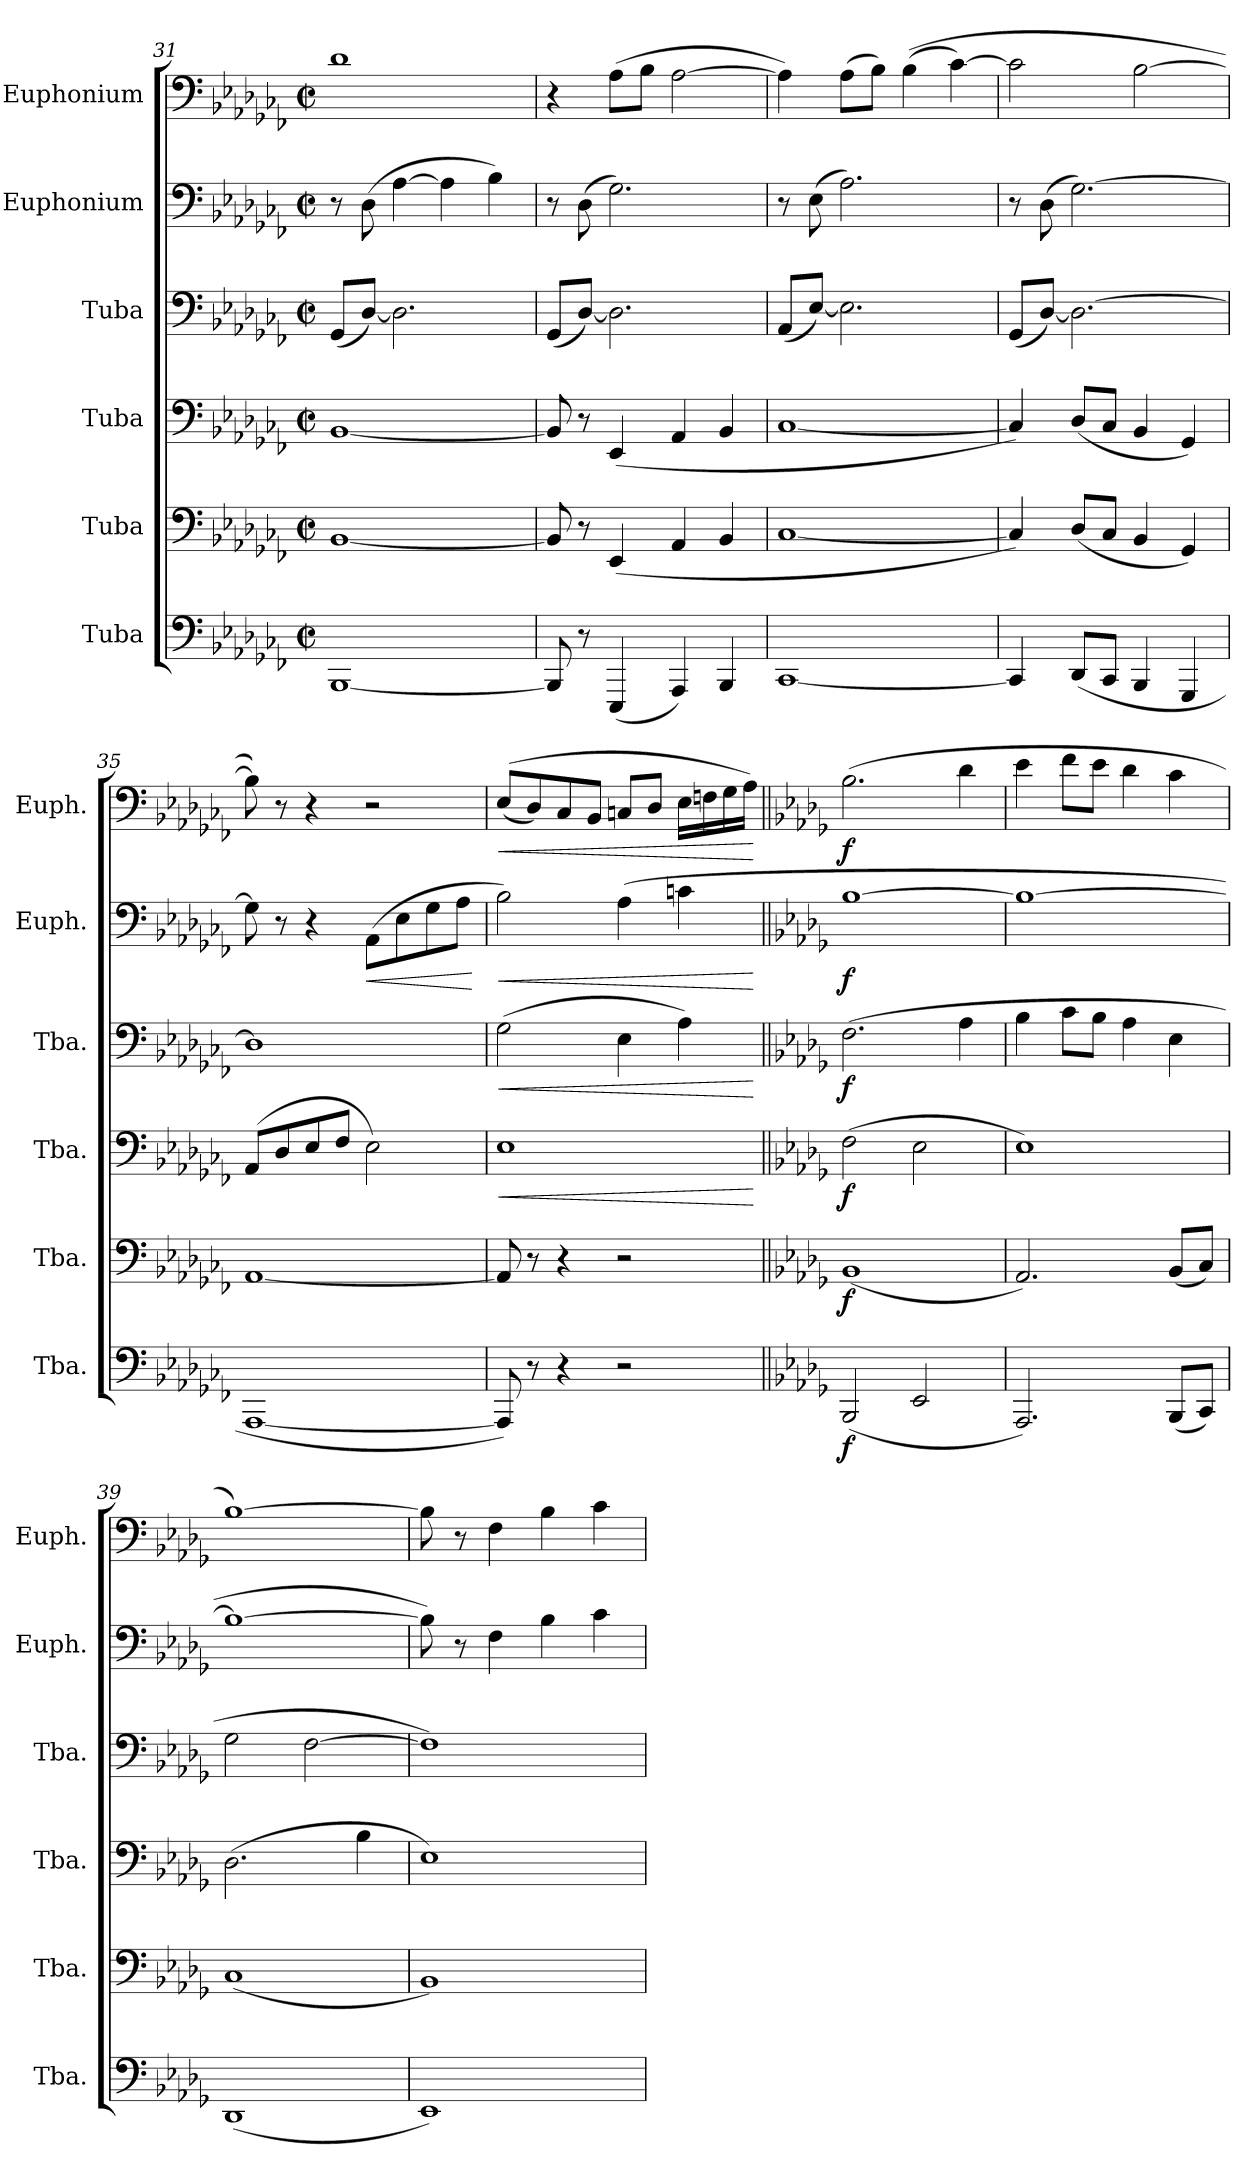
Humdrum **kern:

**kern	**dynam	**kern	**dynam	**kern	**dynam	**kern	**dynam	**kern	**dynam	**kern	**dynam
*part6	*part6	*part5	*part5	*part4	*part4	*part3	*part3	*part2	*part2	*part1	*part1
*staff6	*staff6	*staff5	*staff5	*staff4	*staff4	*staff3	*staff3	*staff2	*staff2	*staff1	*staff1
*I"Tuba	*	*I"Tuba	*	*I"Tuba	*	*I"Tuba	*	*I"Euphonium	*	*I"Euphonium	*
*I'Tba.	*	*I'Tba.	*	*I'Tba.	*	*I'Tba.	*	*I'Euph.	*	*I'Euph.	*
!!LO:PB:g=z
*clefF4	*	*clefF4	*	*clefF4	*	*clefF4	*	*clefF4	*	*clefF4	*
*k[b-e-a-d-g-c-f-]	*	*k[b-e-a-d-g-c-f-]	*	*k[b-e-a-d-g-c-f-]	*	*k[b-e-a-d-g-c-f-]	*	*k[b-e-a-d-g-c-f-]	*	*k[b-e-a-d-g-c-f-]	*
*M2/2	*	*M2/2	*	*M2/2	*	*M2/2	*	*M2/2	*	*M2/2	*
*met(c|)	*	*met(c|)	*	*met(c|)	*	*met(c|)	*	*met(c|)	*	*met(c|)	*
=31	=31	=31	=31	=31	=31	=31	=31	=31	=31	=31	=31
[1BBB-	.	[1BB-	.	[1BB-	.	(8GG-/L	.	8r	.	1d-	.
.	.	.	.	.	.	[8D-/J)	.	(8D-\	.	.	.
.	.	.	.	.	.	2.D-\]	.	[4A-\	.	.	.
.	.	.	.	.	.	.	.	4A-\]	.	.	.
.	.	.	.	.	.	.	.	4B-\)	.	.	.
=32	=32	=32	=32	=32	=32	=32	=32	=32	=32	=32	=32
8BBB-/]	.	8BB-/]	.	8BB-/]	.	(8GG-/L	.	8r	.	4r	.
8r	.	8r	.	8r	.	[8D-/J)	.	(8D-\	.	.	.
(4EEE-/	.	(4EE-/	.	(4EE-/	.	2.D-\]	.	2.G-\)	.	(8A-\L	.
.	.	.	.	.	.	.	.	.	.	8B-\J	.
4AAA-/)	.	4AA-/	.	4AA-/	.	.	.	.	.	[2A-\	.
4BBB-/	.	4BB-/	.	4BB-/	.	.	.	.	.	.	.
=33	=33	=33	=33	=33	=33	=33	=33	=33	=33	=33	=33
[1CC-	.	[1C-	.	[1C-	.	(8AA-/L	.	8r	.	4A-\])	.
.	.	.	.	.	.	[8E-/J)	.	(8E-\	.	.	.
.	.	.	.	.	.	2.E-\]	.	2.A-\)	.	(8A-\L	.
.	.	.	.	.	.	.	.	.	.	8B-\J)	.
.	.	.	.	.	.	.	.	.	.	((4B-\	.
.	.	.	.	.	.	.	.	.	.	[4c-\)	.
=34	=34	=34	=34	=34	=34	=34	=34	=34	=34	=34	=34
4CC-/]	.	4C-/])	.	4C-/])	.	(8GG-/L	.	8r	.	2c-\]	.
.	.	.	.	.	.	[8D-/J)	.	(8D-\	.	.	.
(8DD-/L	.	(8D-/L	.	(8D-/L	.	2.D-\_	.	[2.G-\)	.	.	.
8CC-/J	.	8C-/J	.	8C-/J	.	.	.	.	.	.	.
4BBB-/	.	4BB-/	.	4BB-/	.	.	.	.	.	[2B-\	.
4GGG-/	.	4GG-/)	.	4GG-/)	.	.	.	.	.	.	.
=35	=35	=35	=35	=35	=35	=35	=35	=35	=35	=35	=35
[1AAA-	.	[1AA-	.	(8AA-/L	.	1D-]	.	8G-\]	.	8B-\])	.
.	.	.	.	8D-/	.	.	.	8r	.	8r	.
.	.	.	.	8E-/	.	.	.	4r	.	4r	.
.	.	.	.	8F-/J	.	.	.	.	.	.	.
!	!	!	!	!	!	!	!	!	!LO:HP:b	!	!
.	.	.	.	2E-\)	.	.	.	(8AA-\L	<	2r	.
.	.	.	.	.	.	.	.	8E-\	.	.	.
.	.	.	.	.	.	.	.	8G-\	.	.	.
.	.	.	.	.	.	.	.	8A-\J	.	.	.
.	.	.	.	.	.	.	.	.	[	.	.
!!LO:LB:g=z
=36	=36	=36	=36	=36	=36	=36	=36	=36	=36	=36	=36
!	!	!	!	!	!LO:HP:b	!	!LO:HP:b	!	!LO:HP:b	!	!LO:HP:b
8AAA-/])	.	8AA-/]	.	1E-	<	(2G-\	<	2B-\)	<	((8E-/L	<
8r	.	8r	.	.	.	.	.	.	.	8D-/)	.
4r	.	4r	.	.	.	.	.	.	.	8C-/	.
.	.	.	.	.	.	.	.	.	.	8BB-/J	.
2r	.	2r	.	.	.	4E-\	.	(4A-\	.	8Cn/L	.
.	.	.	.	.	.	.	.	.	.	8D-/J	.
.	.	.	.	.	.	4A-\)	.	4cn\	.	16E-\LL	.
.	.	.	.	.	.	.	.	.	.	16Fn\	.
.	.	.	.	.	.	.	.	.	.	16G-\	.
.	.	.	.	.	.	.	.	.	.	16A-\JJ)	.
.	.	.	.	.	[	.	[	.	[	.	[
=37||	=37||	=37||	=37||	=37||	=37||	=37||	=37||	=37||	=37||	=37||	=37||
*k[b-e-a-d-g-]	*	*k[b-e-a-d-g-]	*	*k[b-e-a-d-g-]	*	*k[b-e-a-d-g-]	*	*k[b-e-a-d-g-]	*	*k[b-e-a-d-g-]	*
!	!LO:DY:b	!	!LO:DY:b	!	!LO:DY:b	!	!LO:DY:b	!	!LO:DY:b	!	!LO:DY:b
(2BBB-/	f	(1BB-	f	(2F\	f	(2.F\	f	[1B-	f	(2.B-\	f
2EE-/	.	.	.	2E-\	.	.	.	.	.	.	.
.	.	.	.	.	.	4A-\	.	.	.	4d-\	.
=38	=38	=38	=38	=38	=38	=38	=38	=38	=38	=38	=38
2.AAA-/)	.	2.AA-/)	.	1E-)	.	4B-\	.	1B-_	.	4e-\	.
.	.	.	.	.	.	8c\L	.	.	.	8f\L	.
.	.	.	.	.	.	8B-\J	.	.	.	8e-\J	.
.	.	.	.	.	.	4A-\	.	.	.	4d-\	.
(8BBB-/L	.	(8BB-/L	.	.	.	4E-\	.	.	.	4c\	.
8CC/J)	.	8C/J)	.	.	.	.	.	.	.	.	.
=39	=39	=39	=39	=39	=39	=39	=39	=39	=39	=39	=39
(1DD-	.	(1C	.	(2.D-\	.	2G-\	.	1B-_	.	[1B-)	.
.	.	.	.	.	.	[2F\	.	.	.	.	.
.	.	.	.	4B-\	.	.	.	.	.	.	.
=40	=40	=40	=40	=40	=40	=40	=40	=40	=40	=40	=40
1EE-)	.	1BB-)	.	1E-)	.	1F])	.	8B-\])	.	8B-\]	.
.	.	.	.	.	.	.	.	8r	.	8r	.
.	.	.	.	.	.	.	.	4F\	.	4F\	.
.	.	.	.	.	.	.	.	4B-\	.	4B-\	.
.	.	.	.	.	.	.	.	4c\	.	4c\	.
=	=	=	=	=	=	=	=	=	=	=	=
*-	*-	*-	*-	*-	*-	*-	*-	*-	*-	*-	*-
